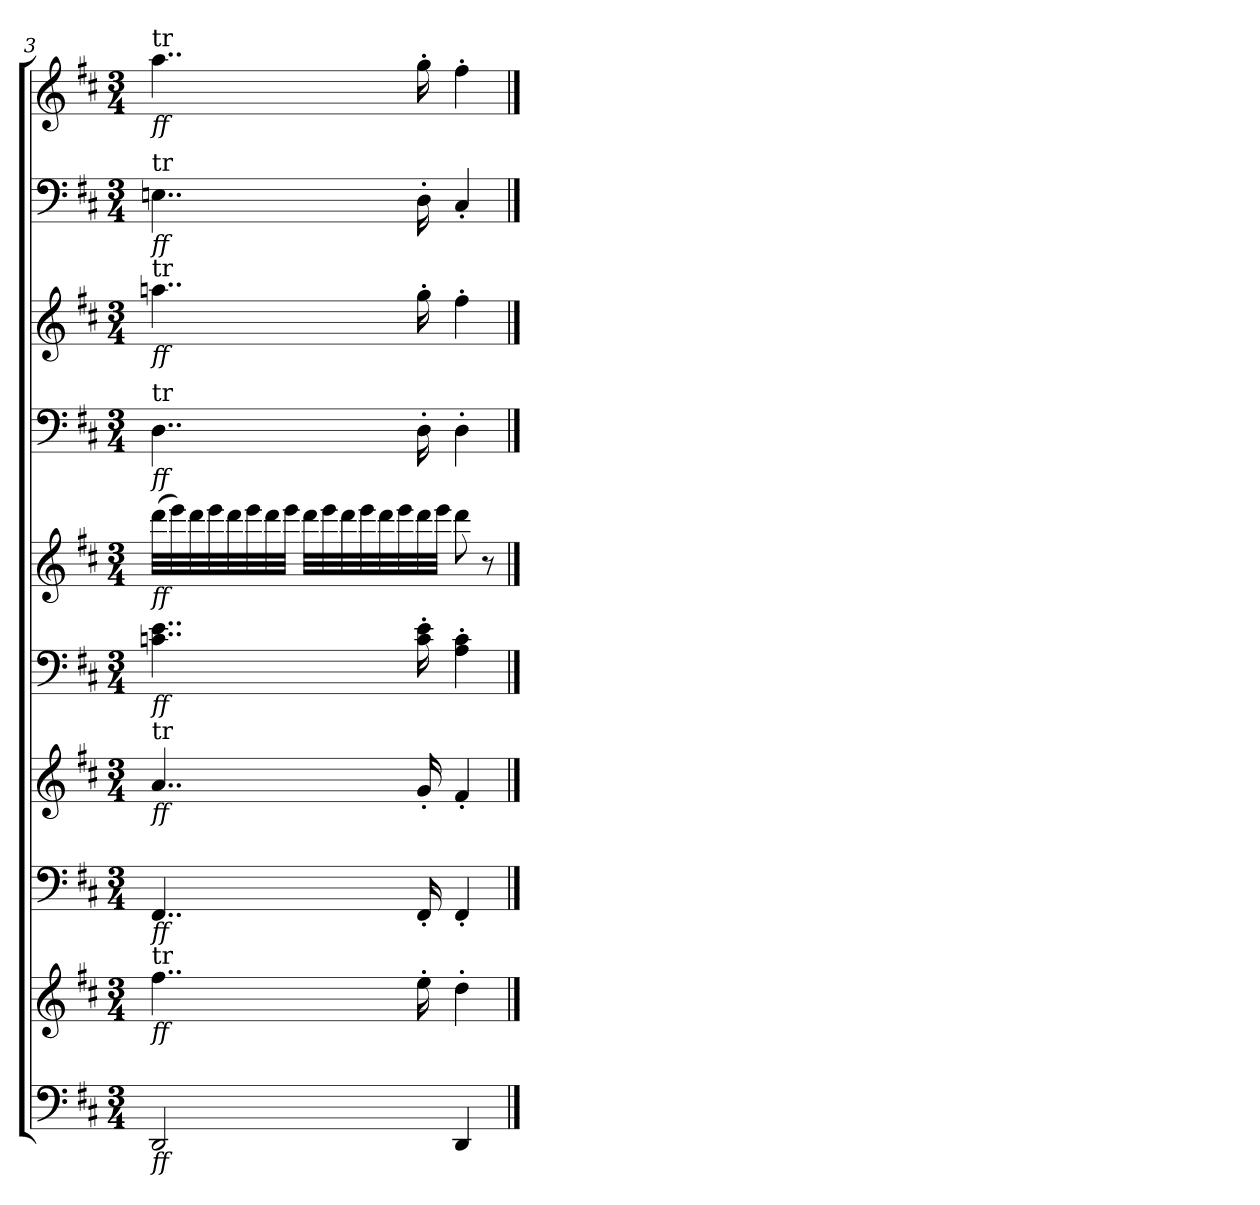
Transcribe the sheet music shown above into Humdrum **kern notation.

**kern	**kern	**kern	**kern	**kern	**kern	**kern	**kern	**kern	**kern
*part10	*part9	*part8	*part7	*part6	*part5	*part4	*part3	*part2	*part1
*staff10	*staff9	*staff8	*staff7	*staff6	*staff5	*staff4	*staff3	*staff2	*staff1
*clefF4	*clefG2	*clefF4	*clefG2	*clefF4	*clefG2	*clefF4	*clefG2	*clefF4	*clefG2
*k[f#c#]	*k[f#c#]	*k[f#c#]	*k[f#c#]	*k[f#c#]	*k[f#c#]	*k[f#c#]	*k[f#c#]	*k[f#c#]	*k[f#c#]
*M3/4	*M3/4	*M3/4	*M3/4	*M3/4	*M3/4	*M3/4	*M3/4	*M3/4	*M3/4
=3	=3	=3	=3	=3	=3	=3	=3	=3	=3
!	!	!	!	!	!	!	!	!	!LO:TX:b:i:t=ff
!	!	!	!	!	!	!	!	!	!LO:TX:a:t=tr
!	!	!	!	!	!	!	!	!LO:TX:b:i:t=ff	!
!	!	!	!	!	!	!	!	!LO:TX:a:t=tr	!
!	!	!	!	!	!	!	!LO:TX:b:i:t=ff	!	!
!	!	!	!	!	!	!	!LO:TX:a:t=tr	!	!
!	!	!	!	!	!	!LO:TX:b:i:t=ff	!	!	!
!	!	!	!	!	!	!LO:TX:a:t=tr	!	!	!
!	!	!	!	!	!LO:TX:b:i:t=ff	!	!	!	!
!	!	!	!	!LO:TX:b:i:t=ff	!	!	!	!	!
!	!	!	!LO:TX:b:i:t=ff	!	!	!	!	!	!
!	!	!	!LO:TX:a:t=tr	!	!	!	!	!	!
!	!	!LO:TX:b:i:t=ff	!	!	!	!	!	!	!
!	!LO:TX:b:i:t=ff	!	!	!	!	!	!	!	!
!	!LO:TX:a:t=tr	!	!	!	!	!	!	!	!
!LO:TX:b:i:t=ff	!	!	!	!	!	!	!	!	!
2DD/	4..ff#\	4..FF#/	4..a/	4..cn\ 4..e\	(>32ddd\LLL	4..D\	4..aan\	4..En\	4..aa\
.	.	.	.	.	32eee\)	.	.	.	.
.	.	.	.	.	32ddd\	.	.	.	.
.	.	.	.	.	32eee\	.	.	.	.
.	.	.	.	.	32ddd\	.	.	.	.
.	.	.	.	.	32eee\	.	.	.	.
.	.	.	.	.	32ddd\	.	.	.	.
.	.	.	.	.	32eee\JJJ	.	.	.	.
.	.	.	.	.	32ddd\LLL	.	.	.	.
.	.	.	.	.	32eee\	.	.	.	.
.	.	.	.	.	32ddd\	.	.	.	.
.	.	.	.	.	32eee\	.	.	.	.
.	.	.	.	.	32ddd\	.	.	.	.
.	.	.	.	.	32eee\	.	.	.	.
.	16ee'\	16FF#'/	16g'/	16c'\ 16e'\	32ddd\	16D'\	16gg'\	16D'\	16gg'\
.	.	.	.	.	32eee\JJJ	.	.	.	.
4DD/	4dd'\	4FF#'/	4f#'/	4A'\ 4c'\	8ddd\	4D'\	4ff#'\	4C#'/	4ff#'\
.	.	.	.	.	8r	.	.	.	.
==	==	==	==	==	==	==	==	==	==
*-	*-	*-	*-	*-	*-	*-	*-	*-	*-
